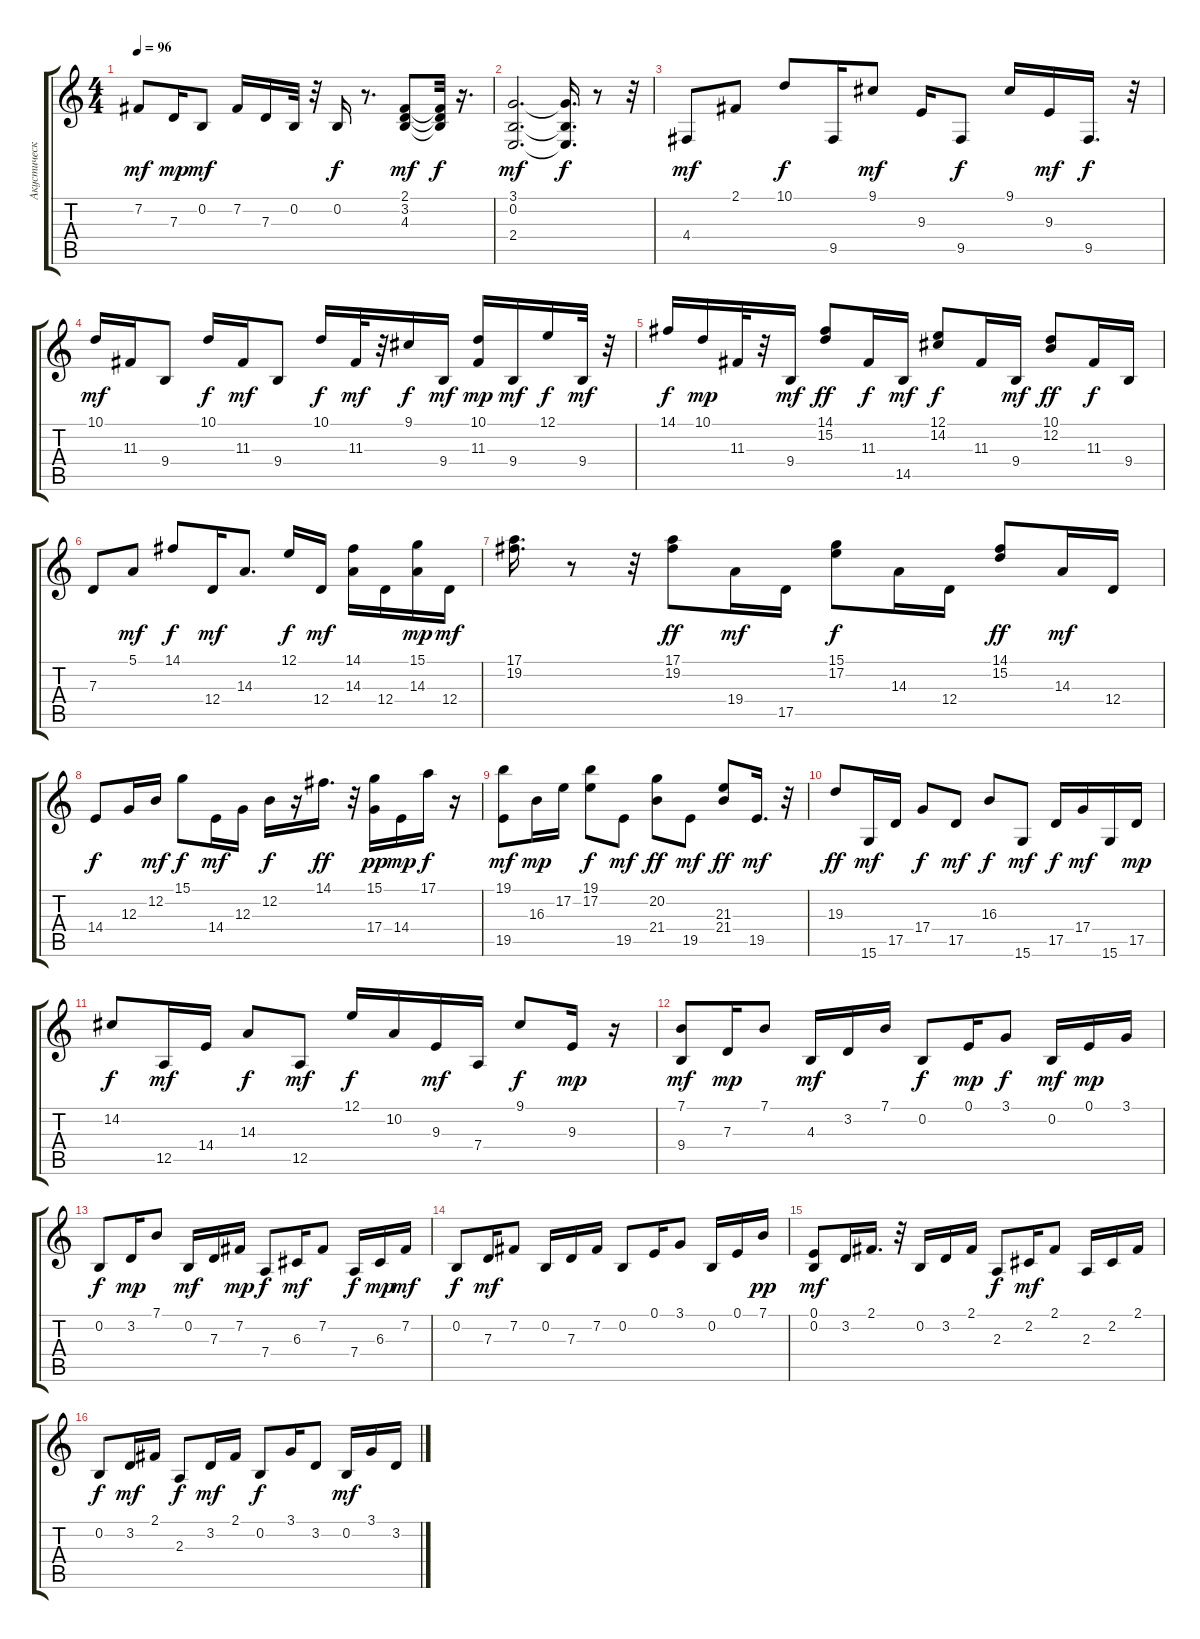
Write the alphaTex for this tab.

\track ("Акустический Гранд Роял" "Акустическ") {instrument acousticgrandpiano}
\staff {score tabs}
\tuning (E4 B3 G3 D3 A2 E2) {hide}
\ts (4 4)
\tempo 96
\clef g2
\ks c
7.2.8{dy mf} 7.3.16{dy mp} 0.2.8{dy mf} 7.2.16 7.3.16 0.2.32 r.32 0.2.16{dy f} r.8{d} (2.1 3.2 4.3).8{dy mf} (2.1{t} 3.2{t} 4.3{t}).32{dy f} r.16{d} |
(3.1 0.2 2.4).2{d dy mf} (3.1{t} 0.2{t} 2.4{t}).16{d dy f} r.8 r.32 |
4.4.8{dy mf} 2.1.8 10.1.8{dy f} 9.5.16 9.1.8{dy mf} 9.3.16 9.5.8{dy f} 9.1.16 9.3.16{dy mf} 9.5.16{d dy f} r.32 |
10.1.16{dy mf} 11.3.16 9.4.8 10.1.16{dy f} 11.3.16{dy mf} 9.4.8 10.1.16{dy f} 11.3.32{dy mf} r.32 9.1.16{dy f} 9.4.16{dy mf} (10.1 11.3).16{dy mp} 9.4.16{dy mf} 12.1.16{dy f} 9.4.32{dy mf} r.32 |
14.1.16{dy f} 10.1.16{dy mp} 11.3.32 r.32 9.4.16{dy mf} (14.1 15.2).8{dy ff} 11.3.16{dy f} 14.5.16{dy mf} (12.1 14.2).8{dy f} 11.3.16 9.4.16{dy mf} (10.1 12.2).8{dy ff} 11.3.16{dy f} 9.4.16 |
7.3.8 5.1.8{dy mf} 14.1.8{dy f} 12.4.16{dy mf} 14.3.8{d} 12.1.16{dy f} 12.4.16{dy mf} (14.1 14.3).16 12.4.16 (15.1 14.3).16{dy mp} 12.4.16{dy mf} |
(17.1 19.2).16{d} r.8 r.32 (17.1 19.2).8{dy ff} 19.4.16{dy mf} 17.5.16 (15.1 17.2).8{dy f} 14.3.16 12.4.16 (14.1 15.2).8{dy ff} 14.3.16{dy mf} 12.4.16 |
14.4.8{dy f} 12.3.16 12.2.16{dy mf} 15.1.8{dy f} 14.4.16{dy mf} 12.3.16 12.2.16{dy f} r.16 14.1.16{d dy ff} r.32 (15.1 17.4).16{dy pp} 14.4.16{dy mp} 17.1.16{dy f} r.16 |
(19.1 19.5).8{dy mf} 16.3.16{dy mp} 17.2.16 (19.1 17.2).8{dy f} 19.5.8{dy mf} (20.2 21.4).8{dy ff} 19.5.8{dy mf} (21.3 21.4).8{dy ff} 19.5.16{d dy mf} r.32 |
19.3.8{dy ff} 15.6.16{dy mf} 17.5.16 17.4.8{dy f} 17.5.8{dy mf} 16.3.8{dy f} 15.6.8{dy mf} 17.5.16{dy f} 17.4.16{dy mf} 15.6.16 17.5.16{dy mp} |
14.2.8{dy f} 12.5.16{dy mf} 14.4.16 14.3.8{dy f} 12.5.8{dy mf} 12.1.16{dy f} 10.2.16 9.3.16{dy mf} 7.4.16 9.1.8{dy f} 9.3.16{dy mp} r.16 |
(7.1 9.4).8{dy mf} 7.3.16{dy mp} 7.1.8 4.3.16{dy mf} 3.2.16 7.1.16 0.2.8{dy f} 0.1.16{dy mp} 3.1.8{dy f} 0.2.16{dy mf} 0.1.16{dy mp} 3.1.16 |
0.2.8{dy f} 3.2.16{dy mp} 7.1.8 0.2.16{dy mf} 7.3.16 7.2.16{dy mp} 7.4.8{dy f} 6.3.16{dy mf} 7.2.8 7.4.16{dy f} 6.3.16{dy mp} 7.2.16{dy mf} |
0.2.8{dy f} 7.3.16{dy mf} 7.2.8 0.2.16 7.3.16 7.2.16 0.2.8 0.1.16 3.1.8 0.2.16 0.1.16 7.1.16{dy pp} |
(0.1 0.2).8{dy mf} 3.2.16 2.1.16{d} r.32 0.2.16 3.2.16 2.1.16 2.3.8{dy f} 2.2.16{dy mf} 2.1.8 2.3.16 2.2.16 2.1.16 |
0.2.8{dy f} 3.2.16{dy mf} 2.1.16 2.3.8{dy f} 3.2.16{dy mf} 2.1.16 0.2.8{dy f} 3.1.16 3.2.8 0.2.16{dy mf} 3.1.16 3.2.16
